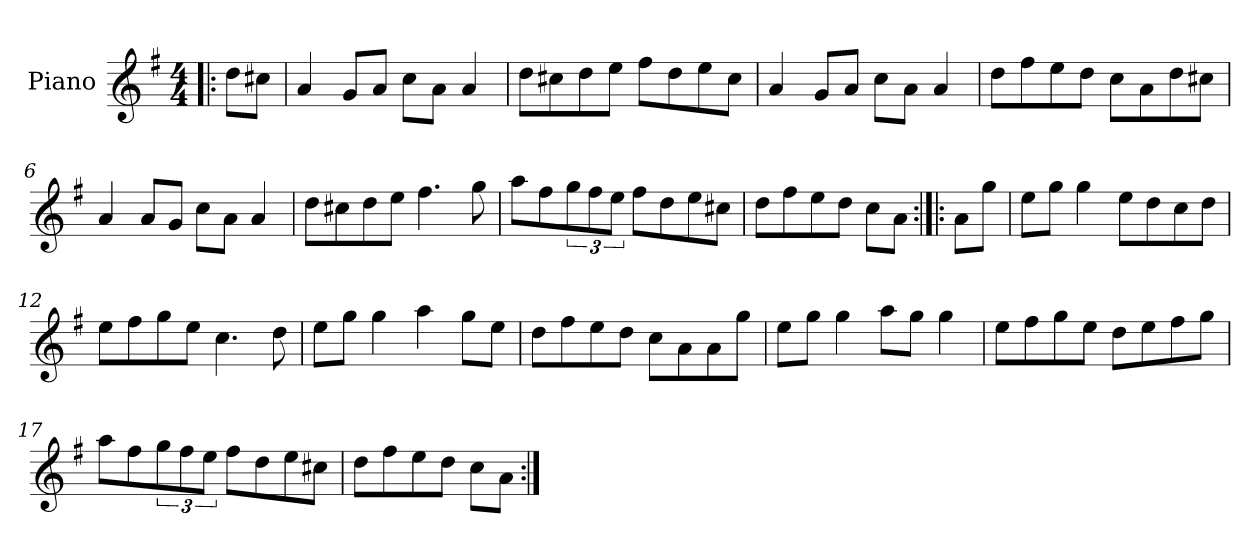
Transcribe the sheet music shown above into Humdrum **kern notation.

**kern
*part1
*staff1
*I"Piano
*I'Pno
*clefG2
*k[f#]
*D:mix
*M4/4
=1!|:
8dd\L
8cc#X\J
=2
4a/
8g/L
8a/J
8cc\L
8a\J
4a/
=3
8dd\L
8cc#X\
8dd\
8ee\J
8ff#\L
8dd\
8ee\
8cc#\J
=4
4a/
8g/L
8a/J
8cc\L
8a\J
4a/
=5
8dd\L
8ff#\
8ee\
8dd\J
8cc\L
8a\
8dd\
8cc#X\J
=6
4a/
8a/L
8g/J
8cc\L
8a\J
4a/
=7
8dd\L
8cc#X\
8dd\
8ee\J
4.ff#\
8gg\
=8
8aa\L
8ff#\
12gg\
12ff#\
12ee\J
8ff#\L
8dd\
8ee\
8cc#X\J
=9
8dd\L
8ff#\
8ee\
8dd\J
8cc\L
8a\J
=10:|!|:
8a\L
8gg\J
=11
8ee\L
8gg\J
4gg\
8ee\L
8dd\
8cc\
8dd\J
=12
8ee\L
8ff#\
8gg\
8ee\J
4.cc\
8dd\
=13
8ee\L
8gg\J
4gg\
4aa\
8gg\L
8ee\J
=14
8dd\L
8ff#\
8ee\
8dd\J
8cc\L
8a\
8a\
8gg\J
=15
8ee\L
8gg\J
4gg\
8aa\L
8gg\J
4gg\
=16
8ee\L
8ff#\
8gg\
8ee\J
8dd\L
8ee\
8ff#\
8gg\J
=17
8aa\L
8ff#\
12gg\
12ff#\
12ee\J
8ff#\L
8dd\
8ee\
8cc#X\J
=18
8dd\L
8ff#\
8ee\
8dd\J
8cc\L
8a\J
=:|!
*-
